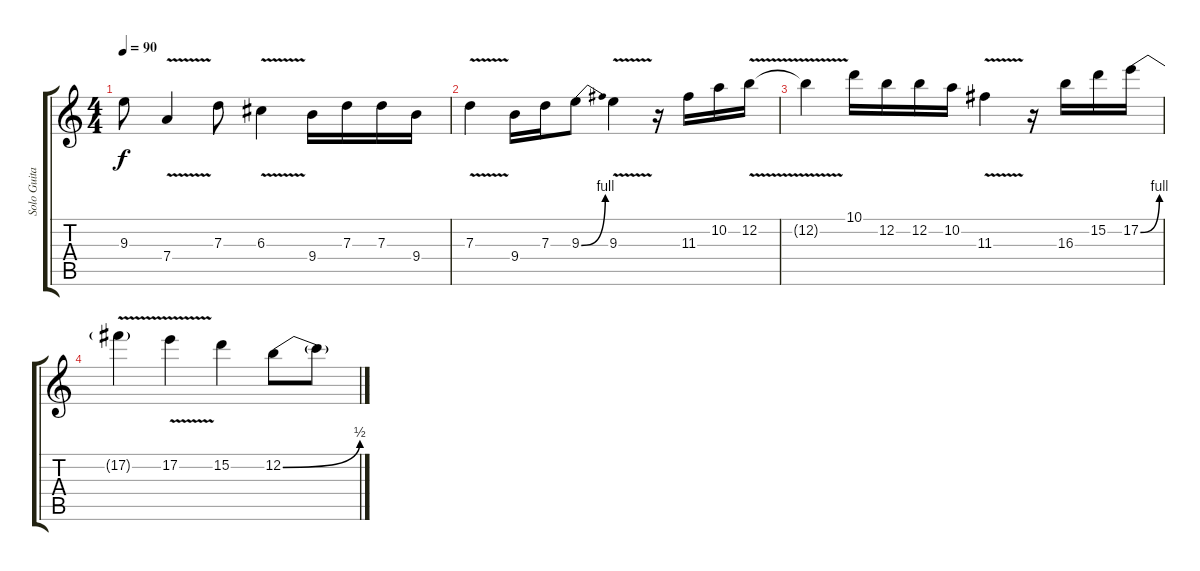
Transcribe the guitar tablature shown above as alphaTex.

\track ("Solo Guitar" "Solo Guita") {instrument overdrivenguitar}
\staff {score tabs}
\tuning (E4 B3 G3 D3 A2 E2) {hide}
\ts (4 4)
\tempo 90
\clef g2
\ks c
9.3{t}.8{dy f} 7.4{v}.4 7.3.8 6.3{v}.4 9.4.16 7.3.16 7.3.16 9.4.16 |
7.3{v}.4 9.4.16 7.3.16 9.3{be (bend 0 0 60 4)}.8 9.3{v}.4 r.16 11.3.16 10.2.16 12.2{v}.16 |
12.2{v t}.4 10.1.16 12.2.16 12.2.16 10.2.16 11.3{v}.4 r.16 16.3.16 15.2.16 17.2{be (bend 0 0 60 4)}.16 |
17.2{v t}.4 17.2{v}.4 15.2.4 12.2{be (bend 0 0 60 2)}.8 12.2{t}.8
